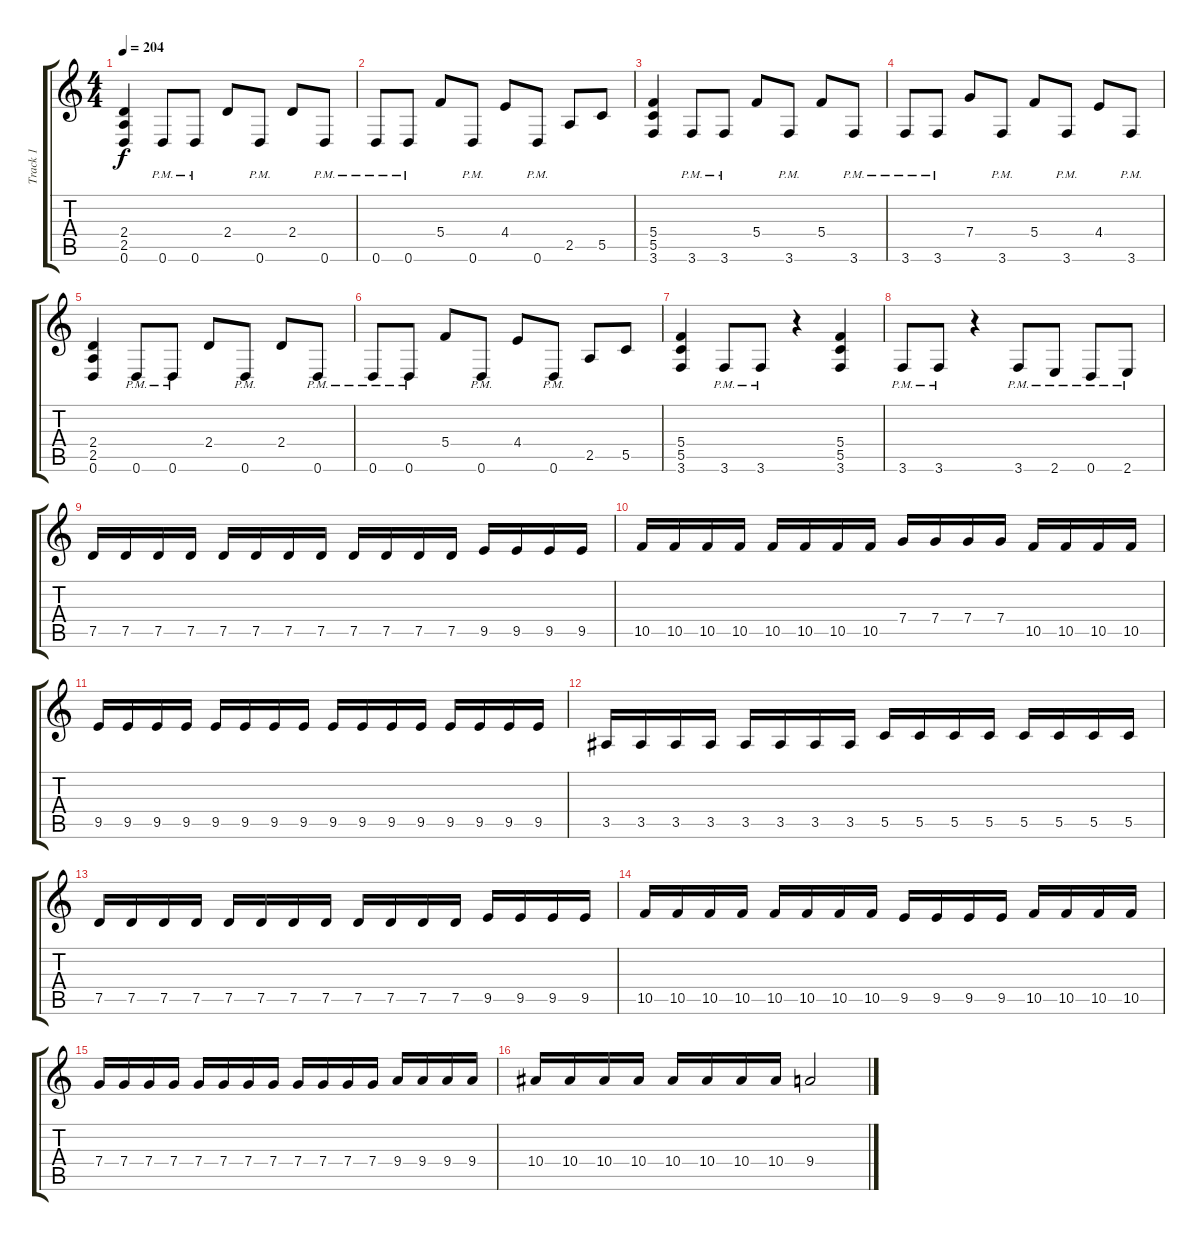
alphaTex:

\track ("Track 1" "Track 1") {instrument distortionguitar}
\staff {score tabs}
\tuning (D4 A3 F3 C3 G2 D2) {hide}
\ts (4 4)
\tempo 204
\clef g2
\ks c
(2.4 2.5 0.6).4{dy f} 0.6{pm}.8 0.6{pm}.8 2.4.8 0.6{pm}.8 2.4.8 0.6{pm}.8 |
0.6{pm}.8 0.6{pm}.8 5.4.8 0.6{pm}.8 4.4.8 0.6{pm}.8 2.5.8 5.5.8 |
(5.4 5.5 3.6).4 3.6{pm}.8 3.6{pm}.8 5.4.8 3.6{pm}.8 5.4.8 3.6{pm}.8 |
3.6{pm}.8 3.6{pm}.8 7.4.8 3.6{pm}.8 5.4.8 3.6{pm}.8 4.4.8 3.6{pm}.8 |
(2.4 2.5 0.6).4 0.6{pm}.8 0.6{pm}.8 2.4.8 0.6{pm}.8 2.4.8 0.6{pm}.8 |
0.6{pm}.8 0.6{pm}.8 5.4.8 0.6{pm}.8 4.4.8 0.6{pm}.8 2.5.8 5.5.8 |
(5.4 5.5 3.6).4 3.6{pm}.8 3.6{pm}.8 r.4 (5.4 5.5 3.6).4 |
3.6{pm}.8 3.6{pm}.8 r.4 3.6{pm}.8 2.6{pm}.8 0.6{pm}.8 2.6{pm}.8 |
7.5.16 7.5.16 7.5.16 7.5.16 7.5.16 7.5.16 7.5.16 7.5.16 7.5.16 7.5.16 7.5.16 7.5.16 9.5.16 9.5.16 9.5.16 9.5.16 |
10.5.16 10.5.16 10.5.16 10.5.16 10.5.16 10.5.16 10.5.16 10.5.16 7.4.16 7.4.16 7.4.16 7.4.16 10.5.16 10.5.16 10.5.16 10.5.16 |
9.5.16 9.5.16 9.5.16 9.5.16 9.5.16 9.5.16 9.5.16 9.5.16 9.5.16 9.5.16 9.5.16 9.5.16 9.5.16 9.5.16 9.5.16 9.5.16 |
3.5.16 3.5.16 3.5.16 3.5.16 3.5.16 3.5.16 3.5.16 3.5.16 5.5.16 5.5.16 5.5.16 5.5.16 5.5.16 5.5.16 5.5.16 5.5.16 |
7.5.16 7.5.16 7.5.16 7.5.16 7.5.16 7.5.16 7.5.16 7.5.16 7.5.16 7.5.16 7.5.16 7.5.16 9.5.16 9.5.16 9.5.16 9.5.16 |
10.5.16 10.5.16 10.5.16 10.5.16 10.5.16 10.5.16 10.5.16 10.5.16 9.5.16 9.5.16 9.5.16 9.5.16 10.5.16 10.5.16 10.5.16 10.5.16 |
7.4.16 7.4.16 7.4.16 7.4.16 7.4.16 7.4.16 7.4.16 7.4.16 7.4.16 7.4.16 7.4.16 7.4.16 9.4.16 9.4.16 9.4.16 9.4.16 |
10.4.16 10.4.16 10.4.16 10.4.16 10.4.16 10.4.16 10.4.16 10.4.16 9.4.2
